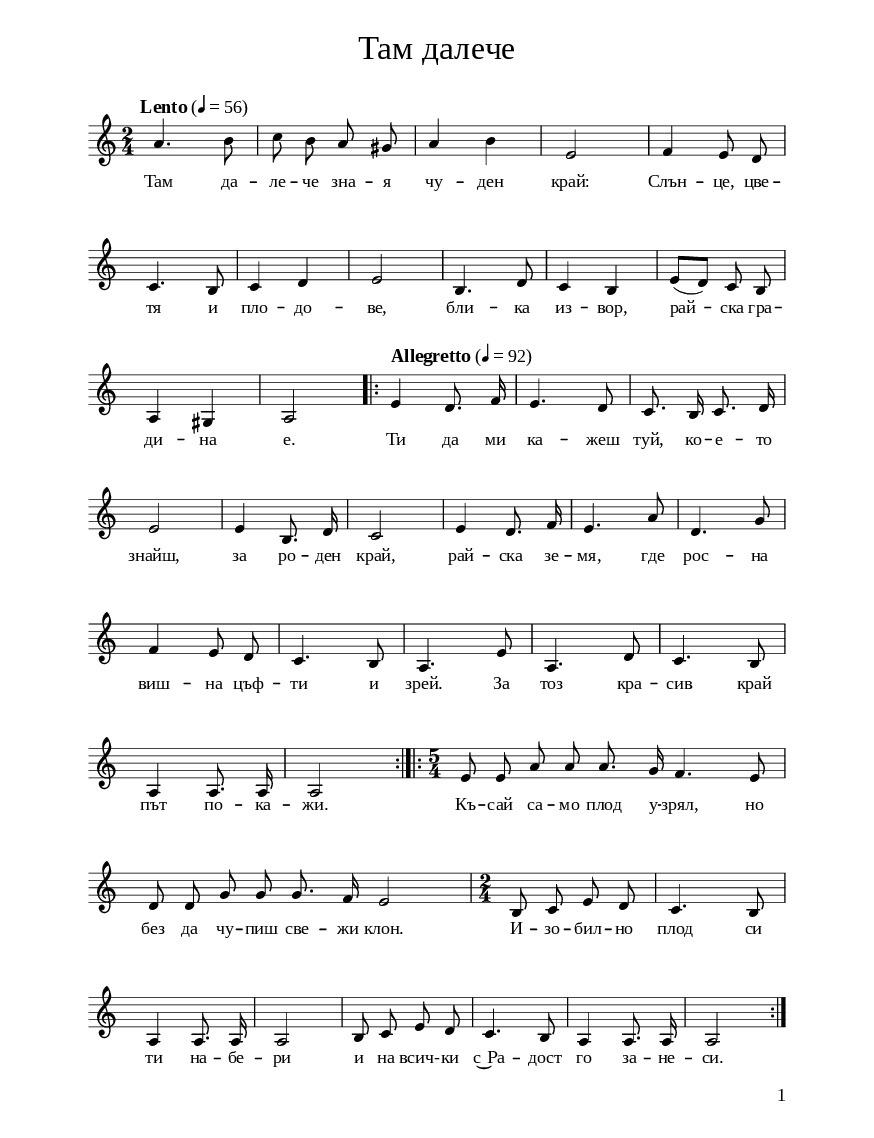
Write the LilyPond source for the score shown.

\version "2.24.2"

\include "include/globals.ily"

\bookpart {
  \label #'ref117
  \tocItem \markup "Там далече"
  \include "include/bookpart-paper.ily"
  \score {
    \include "include/score-layout.ily"

    \new Voice \absolute {
      \clef treble
      \key a \minor
      \time 2/4
      \tempoFunc "Lento" 4 "56"
      \autoBeamOff
      a'4. b'8 |  c''8 b'8 a'8 gis'8 | a'4 b'4 | e'2 |  f'4 e'8 d'8 \break |


      c'4. b8 | c'4 d'4 | e'2 | b4. d'8 | c'4 b4 | e'8 ( [d'8] ) c'8 b8 \break |


      a4 gis4 | a2 \bar ".|:"
      | \tempoFunc "Allegretto" 4 "92" | e'4 d'8. f'16 | e'4. d'8 |c'8. b16 c'8. d'16 \break |

      e'2 | e'4 b8. d'16 | c'2 | e'4 d'8. f'16 | e'4. a'8 | d'4. g'8 \break |

      f'4 e'8 d'8 | c'4. b8 |   \key a \minor a4. e'8 | a4. d'8 | c'4. b8 \break |

      a4 a8. a16 | a2 \bar ":|.|:"
      | \time 5/4
      e'8 e'8 a'8 a'8 a'8. g'16 f'4. e'8 \break |

      d'8 d'8 g'8 g'8 g'8. f'16 e'2 | \time 2/4  b8 c'8 e'8 d'8 | c'4. b8 \break |

      a4 a8. a16 | a2 | b8 c'8 e'8 d'8 | c'4. b8 | a4 a8. a16 | a2 \bar ":|."
    }

    \addlyrics {
      Там   да  --  ле
      --  че   зна  --  я   чу  --  ден   край: Слън --  це,
      цве  --  тя   и   пло  --  до  --  ве,   бли  --  ка   из  --
      вор,   рай  --  ска   гра  --  ди  --  на   е.   Ти   да   ми   ка
      --  жеш   туй,   ко  --  е  --  то   знайш, за   ро  --  ден
      край,   рай  --  ска   зе  --  мя,   где   рос  --  на   виш  --
      на   цъф  --  ти   и   зрей.   За   тоз   кра  --  сив   край
      път   по  --  ка  --  жи.   Къ  --  сай   са  --  мо   плод   у  --
      зрял,   но   без   да   чу  --  пиш   све  --  жи   клон.   И  --
      зо  --  бил  --  но   плод   си   ти   на  --  бе  --  ри   и   на
      "всич-"  --  ки   с~Ра  --  дост   го   за  --  не  --  си.
    }

    \header {
      title = \titleFunc "Там далече" " Tam daleče"
    }

    \midi{}

  } % score


} % bookpart
